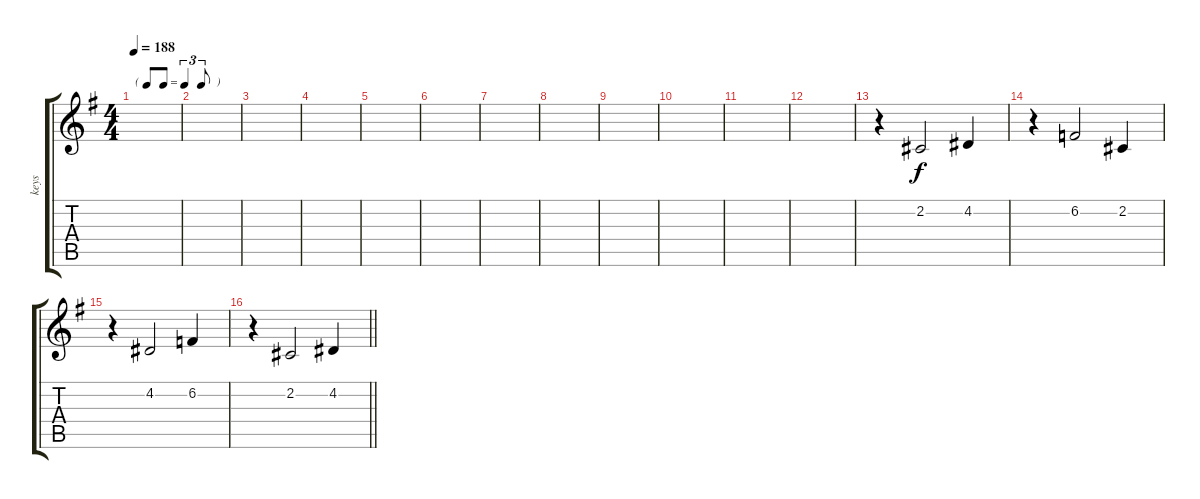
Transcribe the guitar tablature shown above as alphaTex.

\track ("keys" "keys") {instrument vibraphone}
\staff {score tabs}
\tuning (E4 B3 G3 D3 A2 E2) {hide}
\ts (4 4)
\tf triplet8th
\tempo 188
\clef g2
\ks g
|
|
|
|
|
|
|
|
|
|
|
|
r.4 2.2.2 4.2.4 |
r.4 6.2.2 2.2.4 |
r.4 4.2.2 6.2.4 |
\barLineRight lightlight
r.4 2.2.2 4.2.4
